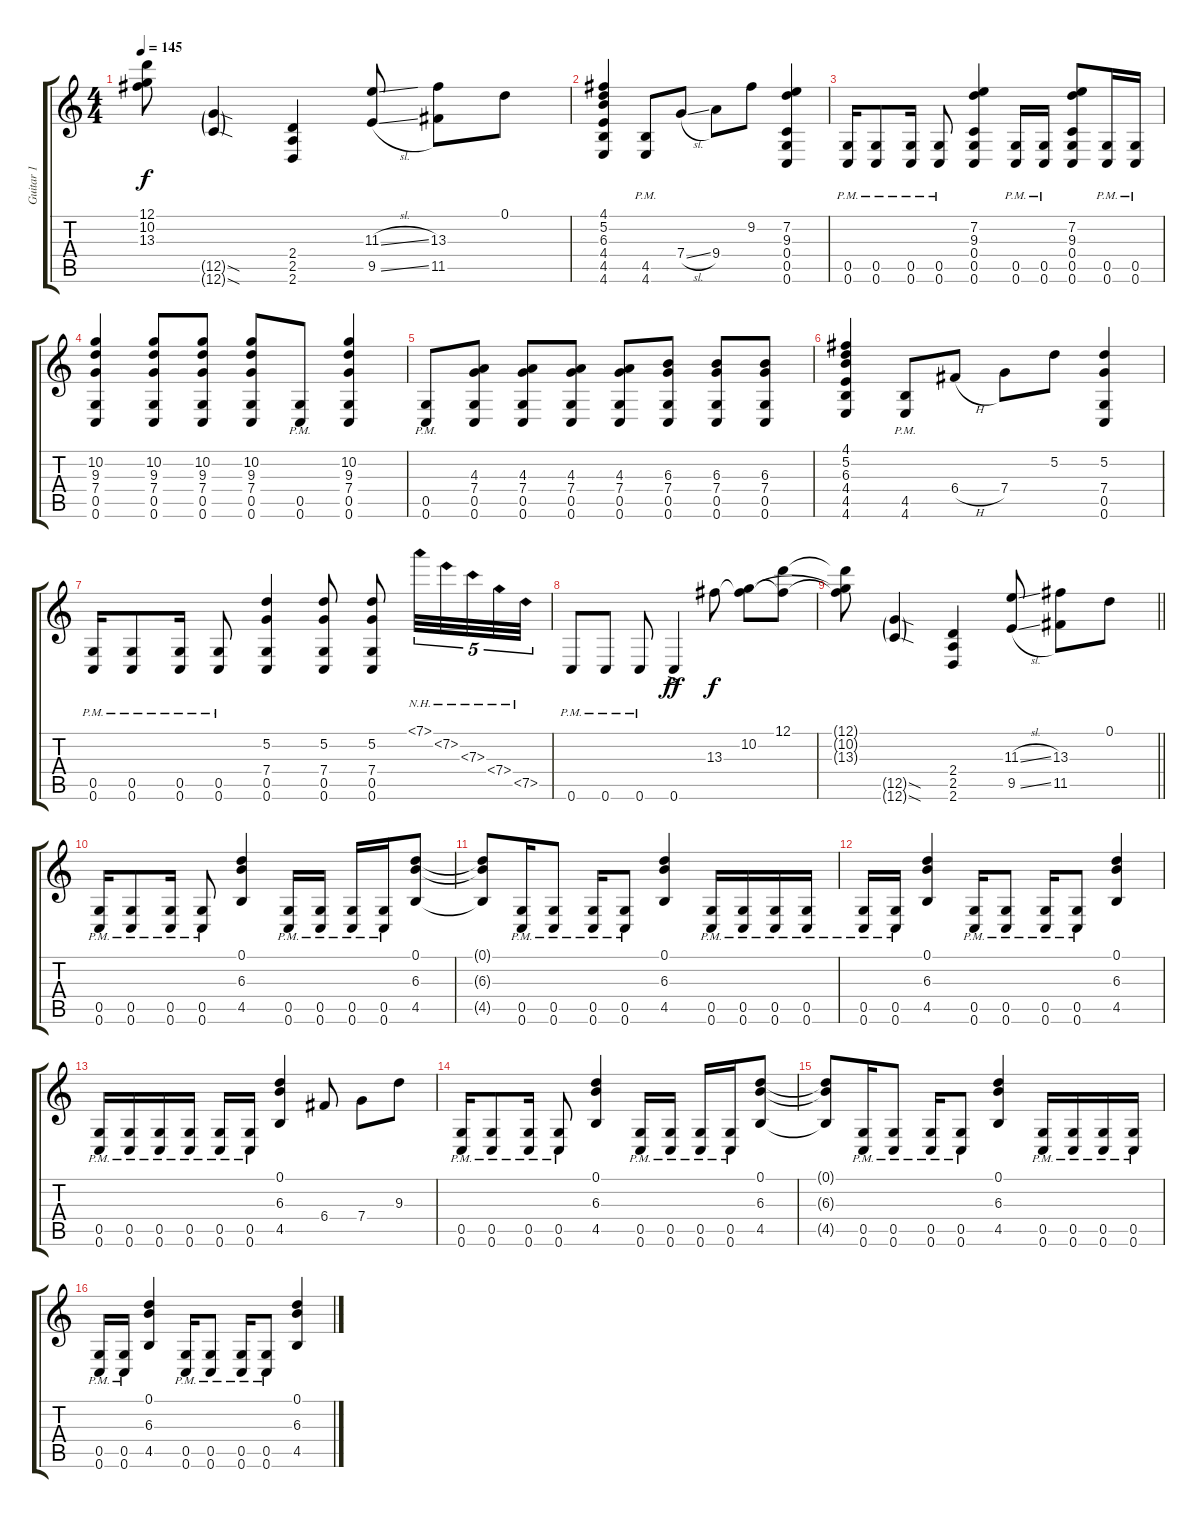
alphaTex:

\track ("Guitar 1" "Guitar 1") {instrument distortionguitar}
\staff {score tabs}
\tuning (D4 A3 F3 C3 G2 C2) {hide}
\ts (4 4)
\tempo 145
\clef g2
\ks c
(12.1{t} 10.2{t} 13.3{t}).8{dy f} (12.5{sod g} 12.6{sod g}).4 (2.4 2.5 2.6).4 (11.3{sl} 9.5{sl}).8 (13.3 11.5).8 0.1.8 |
(4.1 5.2 6.3 4.4 4.5 4.6).4 (4.5{pm} 4.6{pm}).8 7.4{sl}.8 9.4.8 9.2.8 (7.2 9.3 0.4 0.5 0.6).4 |
(0.5{pm} 0.6{pm}).16 (0.5{pm} 0.6{pm}).8 (0.5{pm} 0.6{pm}).16 (0.5{pm} 0.6{pm}).8 (7.2 9.3 0.4 0.5 0.6).4 (0.5{pm} 0.6{pm}).16 (0.5{pm} 0.6{pm}).16 (7.2 9.3 0.4 0.5 0.6).8 (0.5{pm} 0.6{pm}).16 (0.5{pm} 0.6{pm}).16 |
(10.2 9.3 7.4 0.5 0.6).4 (10.2 9.3 7.4 0.5 0.6).8 (10.2 9.3 7.4 0.5 0.6).8 (10.2 9.3 7.4 0.5 0.6).8 (0.5{pm} 0.6{pm}).8 (10.2 9.3 7.4 0.5 0.6).4 |
(0.5{pm} 0.6{pm}).8 (4.3 7.4 0.5 0.6).8 (4.3 7.4 0.5 0.6).8 (4.3 7.4 0.5 0.6).8 (4.3 7.4 0.5 0.6).8 (6.3 7.4 0.5 0.6).8 (6.3 7.4 0.5 0.6).8 (6.3 7.4 0.5 0.6).8 |
(4.1 5.2 6.3 4.4 4.5 4.6).4 (4.5{pm} 4.6{pm}).8 6.4{h}.8 7.4.8 5.2.8 (5.2 7.4 0.5 0.6).4 |
(0.5{pm} 0.6{pm}).16 (0.5{pm} 0.6{pm}).8 (0.5{pm} 0.6{pm}).16 (0.5{pm} 0.6{pm}).8 (5.2 7.4 0.5 0.6).4 (5.2 7.4 0.5 0.6).8 (5.2 7.4 0.5 0.6).8 7.1{nh}.32{tu (5 4)} 7.2{nh}.32{tu (5 4)} 7.3{nh}.32{tu (5 4)} 7.4{nh}.32{tu (5 4)} 7.5{nh}.32{tu (5 4)} |
0.6{pm}.8 0.6{pm}.8 0.6{pm}.8 0.6{ac}.4{dy ff} 13.3.8{dy f} (10.2 13.3{t}).8 (12.1 13.3{t}).8 |
\barLineRight lightlight
(12.1{t} 10.2{t} 13.3{t}).8 (12.5{sod g} 12.6{sod g}).4 (2.4 2.5 2.6).4 (11.3{sl} 9.5{sl}).8 (13.3 11.5).8 0.1.8 |
\section ("" "")
(0.5{pm} 0.6{pm}).16 (0.5{pm} 0.6{pm}).8 (0.5{pm} 0.6{pm}).16 (0.5{pm} 0.6{pm}).8 (0.1 6.3 4.5).4 (0.5{pm} 0.6{pm}).16 (0.5{pm} 0.6{pm}).16 (0.5{pm} 0.6{pm}).16 (0.5{pm} 0.6{pm}).16 (0.1 6.3 4.5).8 |
(0.1{t} 6.3{t} 4.5{t}).8 (0.5{pm} 0.6{pm}).16 (0.5{pm} 0.6{pm}).8 (0.5{pm} 0.6{pm}).16 (0.5{pm} 0.6{pm}).8 (0.1 6.3 4.5).4 (0.5{pm} 0.6{pm}).16 (0.5{pm} 0.6{pm}).16 (0.5{pm} 0.6{pm}).16 (0.5{pm} 0.6{pm}).16 |
(0.5{pm} 0.6{pm}).16 (0.5{pm} 0.6{pm}).16 (0.1 6.3 4.5).4 (0.5{pm} 0.6{pm}).16 (0.5{pm} 0.6{pm}).8 (0.5{pm} 0.6{pm}).16 (0.5{pm} 0.6{pm}).8 (0.1 6.3 4.5).4 |
(0.5{pm} 0.6{pm}).16 (0.5{pm} 0.6{pm}).16 (0.5{pm} 0.6{pm}).16 (0.5{pm} 0.6{pm}).16 (0.5{pm} 0.6{pm}).16 (0.5{pm} 0.6{pm}).16 (0.1 6.3 4.5).4 6.4.8 7.4.8 9.3.8 |
(0.5{pm} 0.6{pm}).16 (0.5{pm} 0.6{pm}).8 (0.5{pm} 0.6{pm}).16 (0.5{pm} 0.6{pm}).8 (0.1 6.3 4.5).4 (0.5{pm} 0.6{pm}).16 (0.5{pm} 0.6{pm}).16 (0.5{pm} 0.6{pm}).16 (0.5{pm} 0.6{pm}).16 (0.1 6.3 4.5).8 |
(0.1{t} 6.3{t} 4.5{t}).8 (0.5{pm} 0.6{pm}).16 (0.5{pm} 0.6{pm}).8 (0.5{pm} 0.6{pm}).16 (0.5{pm} 0.6{pm}).8 (0.1 6.3 4.5).4 (0.5{pm} 0.6{pm}).16 (0.5{pm} 0.6{pm}).16 (0.5{pm} 0.6{pm}).16 (0.5{pm} 0.6{pm}).16 |
(0.5{pm} 0.6{pm}).16 (0.5{pm} 0.6{pm}).16 (0.1 6.3 4.5).4 (0.5{pm} 0.6{pm}).16 (0.5{pm} 0.6{pm}).8 (0.5{pm} 0.6{pm}).16 (0.5{pm} 0.6{pm}).8 (0.1 6.3 4.5).4
